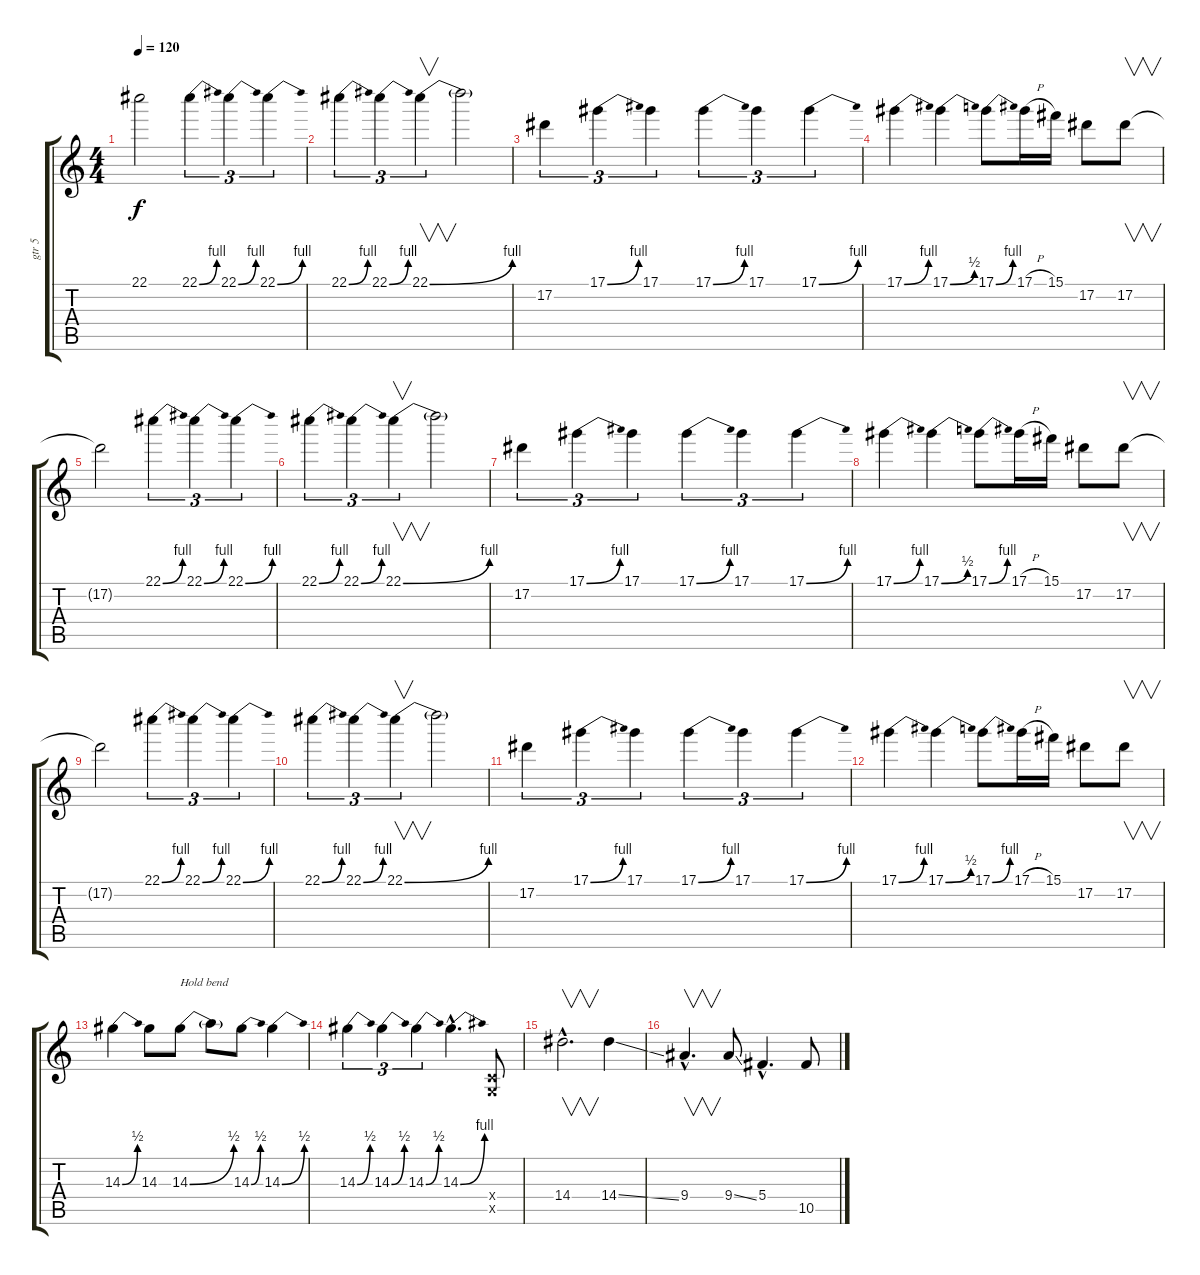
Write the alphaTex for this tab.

\track ("gtr 5" "gtr 5") {instrument overdrivenguitar}
\staff {score tabs}
\tuning (Eb4 Bb3 Gb3 Db3 Ab2 Eb2) {hide}
\ts (4 4)
\tempo 120
\clef g2
\ks c
22.1{t}.2{dy f} 22.1{be (bend 0 0 60 4)}.4{tu (3 2)} 22.1{be (bend 0 0 60 4)}.4{tu (3 2)} 22.1{be (bend 0 0 60 4)}.4{tu (3 2)} |
22.1{be (bend 0 0 60 4)}.4{tu (3 2)} 22.1{be (bend 0 0 60 4)}.4{tu (3 2)} 22.1{be (bend 0 0 60 4)}.4{v tu (3 2)} 22.1{t}.2 |
17.2.4{tu (3 2)} 17.1{be (bend 0 0 60 4)}.4{tu (3 2)} 17.1.4{tu (3 2)} 17.1{be (bend 0 0 60 4)}.4{tu (3 2)} 17.1.4{tu (3 2)} 17.1{be (bend 0 0 60 4)}.4{tu (3 2)} |
17.1{be (bend 0 0 60 4)}.4 17.1{be (bend 0 0 60 2)}.4 17.1{be (bend 0 0 60 4)}.8 17.1{h}.16 15.1.16 17.2.8 17.2.8{v} |
17.2{t}.2 22.1{be (bend 0 0 60 4)}.4{tu (3 2)} 22.1{be (bend 0 0 60 4)}.4{tu (3 2)} 22.1{be (bend 0 0 60 4)}.4{tu (3 2)} |
22.1{be (bend 0 0 60 4)}.4{tu (3 2)} 22.1{be (bend 0 0 60 4)}.4{tu (3 2)} 22.1{be (bend 0 0 60 4)}.4{v tu (3 2)} 22.1{t}.2 |
17.2.4{tu (3 2)} 17.1{be (bend 0 0 60 4)}.4{tu (3 2)} 17.1.4{tu (3 2)} 17.1{be (bend 0 0 60 4)}.4{tu (3 2)} 17.1.4{tu (3 2)} 17.1{be (bend 0 0 60 4)}.4{tu (3 2)} |
17.1{be (bend 0 0 60 4)}.4 17.1{be (bend 0 0 60 2)}.4 17.1{be (bend 0 0 60 4)}.8 17.1{h}.16 15.1.16 17.2.8 17.2.8{v} |
17.2{t}.2 22.1{be (bend 0 0 60 4)}.4{tu (3 2)} 22.1{be (bend 0 0 60 4)}.4{tu (3 2)} 22.1{be (bend 0 0 60 4)}.4{tu (3 2)} |
22.1{be (bend 0 0 60 4)}.4{tu (3 2)} 22.1{be (bend 0 0 60 4)}.4{tu (3 2)} 22.1{be (bend 0 0 60 4)}.4{v tu (3 2)} 22.1{t}.2 |
17.2.4{tu (3 2)} 17.1{be (bend 0 0 60 4)}.4{tu (3 2)} 17.1.4{tu (3 2)} 17.1{be (bend 0 0 60 4)}.4{tu (3 2)} 17.1.4{tu (3 2)} 17.1{be (bend 0 0 60 4)}.4{tu (3 2)} |
17.1{be (bend 0 0 60 4)}.4 17.1{be (bend 0 0 60 2)}.4 17.1{be (bend 0 0 60 4)}.8 17.1{h}.16 15.1.16 17.2.8 17.2.8{v} |
14.3{be (bend 0 0 60 2)}.4 14.3.8 14.3{be (bend 0 0 60 2)}.8{txt "Hold bend"} 14.3{t}.8 14.3{be (bend 0 0 60 2)}.8 14.3{be (bend 0 0 60 2)}.4 |
14.3{be (bend 0 0 60 2)}.4{tu (3 2)} 14.3{be (bend 0 0 60 2)}.4{tu (3 2)} 14.3{be (bend 0 0 60 2)}.4{tu (3 2)} 14.3{be (bend 0 0 60 4) hac}.4{d} (-1.4{x} -1.5{x}).8 |
14.4{hac}.2{v d} 14.4{ss}.4 |
9.4{hac}.4{v d} 9.4{ss}.8 5.4{hac}.4{d} 10.5{ss}.8
